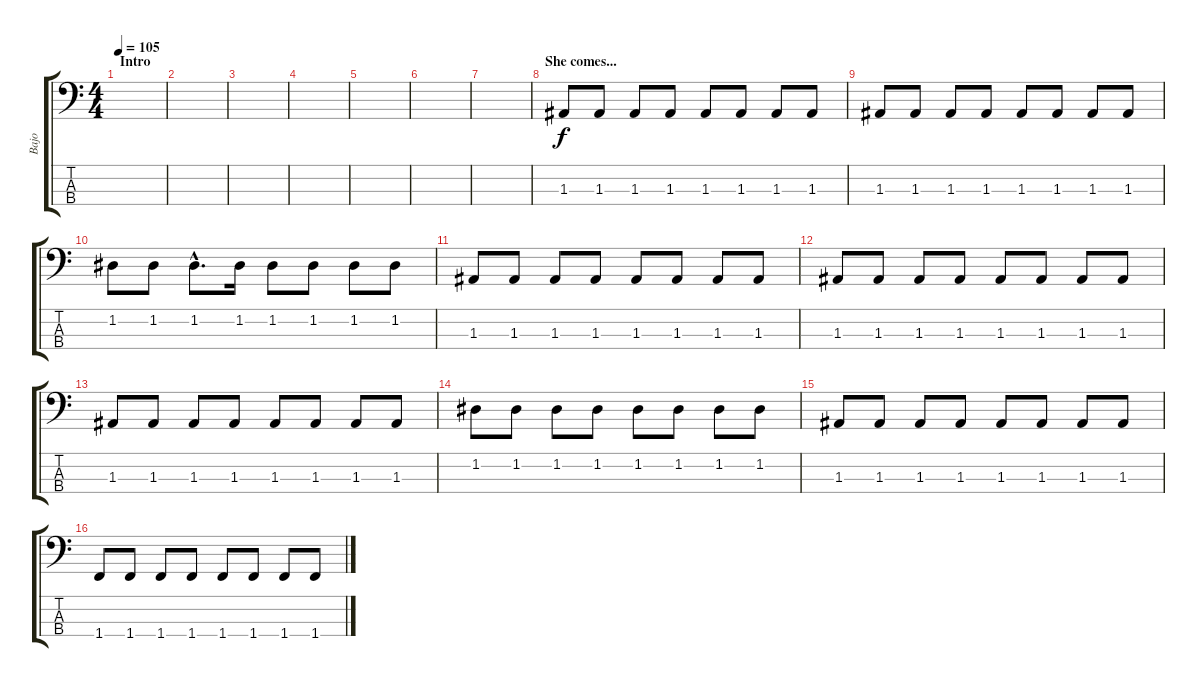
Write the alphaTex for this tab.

\track ("Bajo" "Bajo") {instrument electricbassfinger}
\staff {score tabs}
\tuning (G2 D2 A1 E1) {hide}
\ts (4 4)
\section ("" "Intro")
\tempo 105
\tempo 70
\tempo 105
\clef f4
\ks c
|
|
|
|
|
|
|
\section ("" "She comes...")
1.3.8 1.3.8 1.3.8 1.3.8 1.3.8 1.3.8 1.3.8 1.3.8 |
1.3.8 1.3.8 1.3.8 1.3.8 1.3.8 1.3.8 1.3.8 1.3.8 |
1.2.8 1.2.8 1.2{hac}.8{d} 1.2.16 1.2.8 1.2.8 1.2.8 1.2.8 |
1.3.8 1.3.8 1.3.8 1.3.8 1.3.8 1.3.8 1.3.8 1.3.8 |
1.3.8 1.3.8 1.3.8 1.3.8 1.3.8 1.3.8 1.3.8 1.3.8 |
1.3.8 1.3.8 1.3.8 1.3.8 1.3.8 1.3.8 1.3.8 1.3.8 |
1.2.8 1.2.8 1.2.8 1.2.8 1.2.8 1.2.8 1.2.8 1.2.8 |
1.3.8 1.3.8 1.3.8 1.3.8 1.3.8 1.3.8 1.3.8 1.3.8 |
1.4.8 1.4.8 1.4.8 1.4.8 1.4.8 1.4.8 1.4.8 1.4.8
